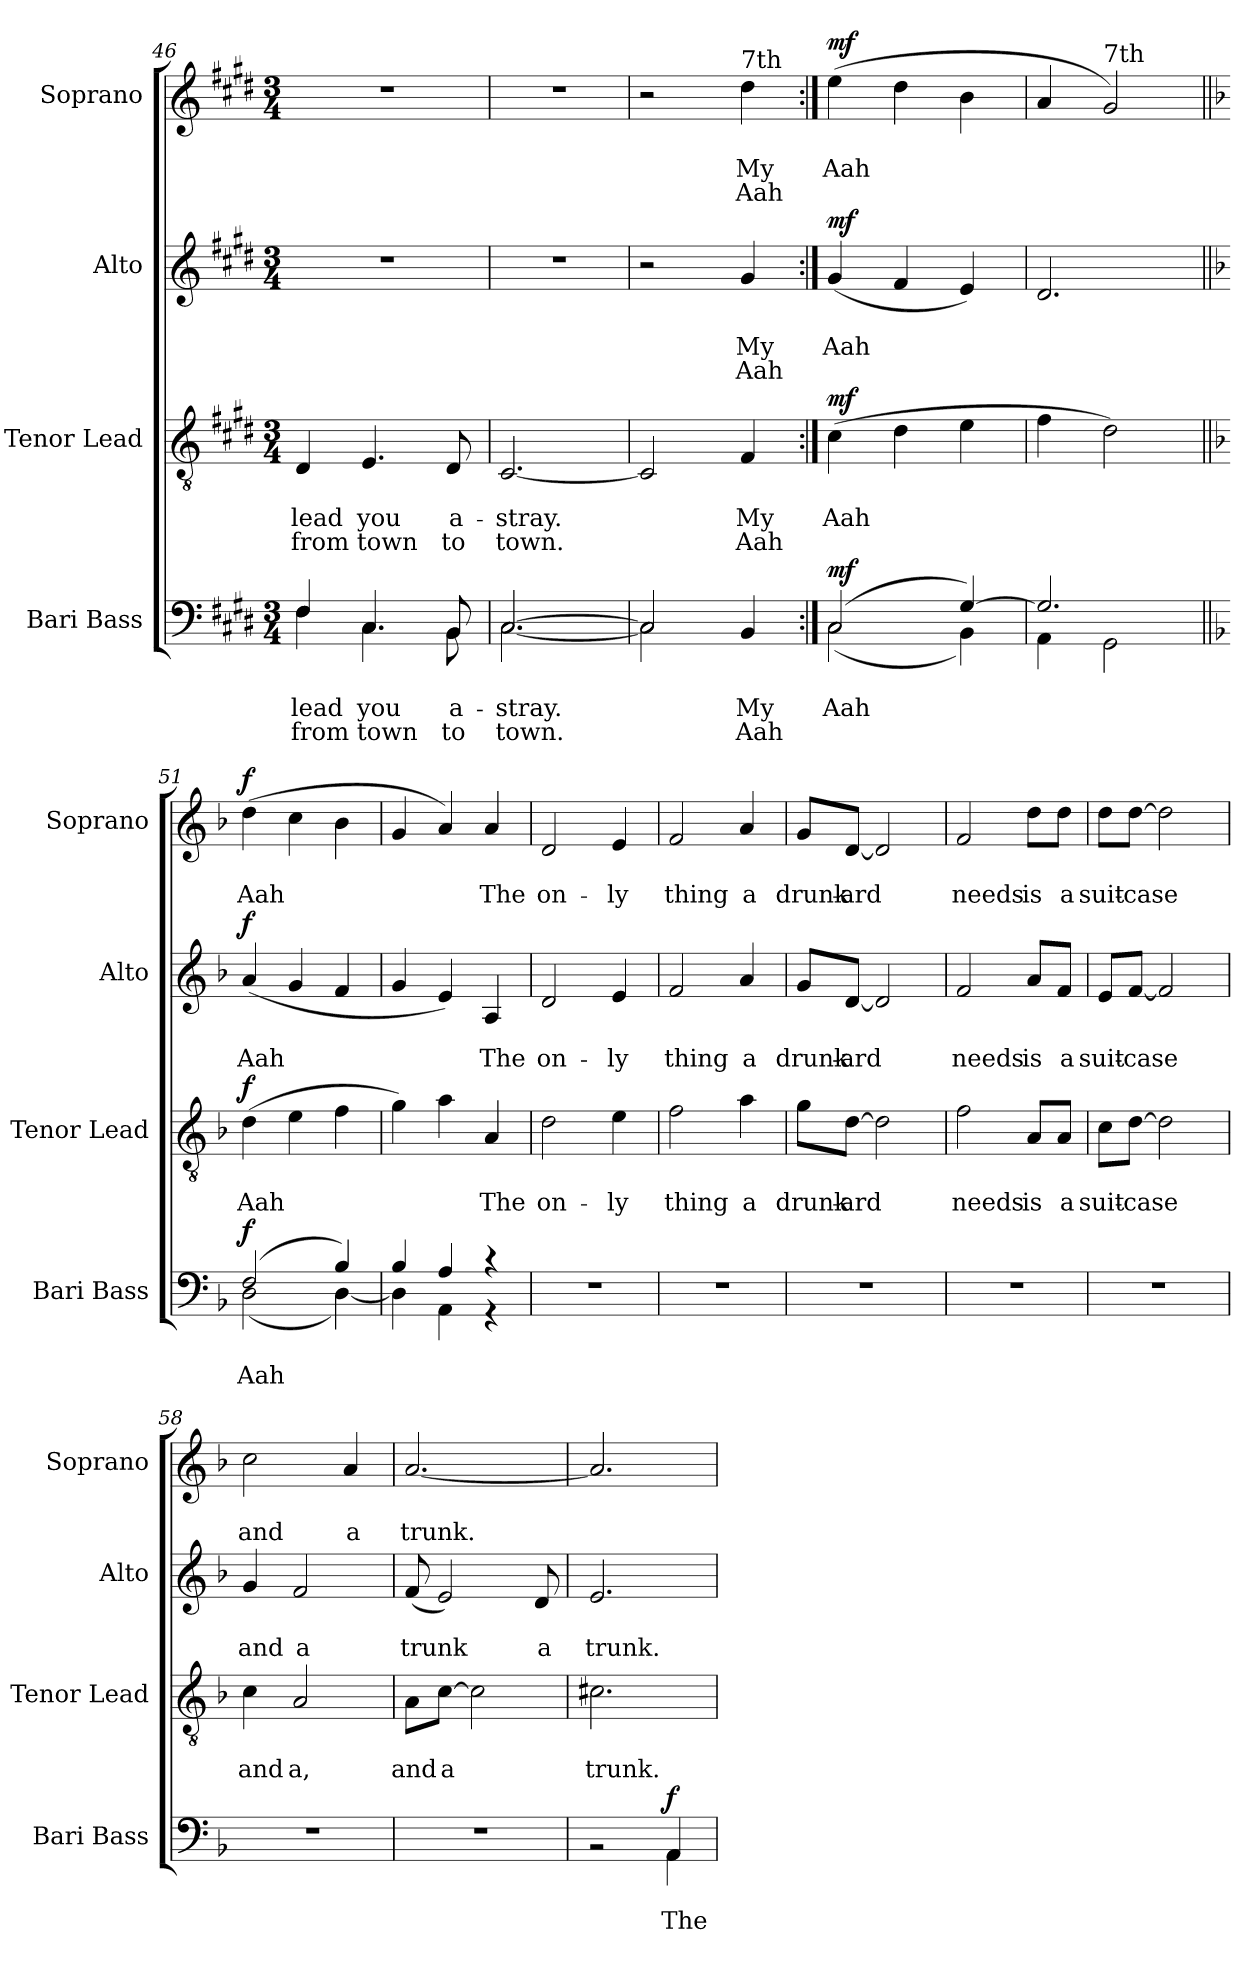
**kern	**text	**text	**text	**dynam	**kern	**text	**text	**text	**dynam	**kern	**text	**text	**text	**dynam	**kern	**text	**text	**text	**dynam
*part4	*part4	*part4	*part4	*part4	*part3	*part3	*part3	*part3	*part3	*part2	*part2	*part2	*part2	*part2	*part1	*part1	*part1	*part1	*part1
*staff4	*staff4	*staff4	*staff4	*staff4	*staff3	*staff3	*staff3	*staff3	*staff3	*staff2	*staff2	*staff2	*staff2	*staff2	*staff1	*staff1	*staff1	*staff1	*staff1
*I"Bari Bass	*	*	*	*	*I"Tenor Lead	*	*	*	*	*I"Alto	*	*	*	*	*I"Soprano	*	*	*	*
*I'Bari Bass	*	*	*	*	*I'Tenor  Lead	*	*	*	*	*I'Alto	*	*	*	*	*I'Soprano	*	*	*	*
*clefF4	*	*	*	*	*clefGv2	*	*	*	*	*clefG2	*	*	*	*	*clefG2	*	*	*	*
*k[f#c#g#d#]	*	*	*	*	*k[f#c#g#d#]	*	*	*	*	*k[f#c#g#d#]	*	*	*	*	*k[f#c#g#d#]	*	*	*	*
*M3/4	*	*	*	*	*M3/4	*	*	*	*	*M3/4	*	*	*	*	*M3/4	*	*	*	*
=46	=46	=46	=46	=46	=46	=46	=46	=46	=46	=46	=46	=46	=46	=46	=46	=46	=46	=46	=46
*^	*	*	*	*	*	*	*	*	*	*	*	*	*	*	*	*	*	*	*
4F#/	4F#\	.	lead	from	.	4D#/	.	lead	from	.	2.r	.	.	.	.	2.r	.	.	.	.
4.C#/	4.C#\	.	you	town	.	4.E/	.	you	town	.	.	.	.	.	.	.	.	.	.	.
8BB/	8BB\	.	a-	to	.	8D#/	.	a-	to	.	.	.	.	.	.	.	.	.	.	.
=47	=47	=47	=47	=47	=47	=47	=47	=47	=47	=47	=47	=47	=47	=47	=47	=47	=47	=47	=47	=47
[2.C#/	[2.C#\	.	-stray.	town.	.	[2.C#/	.	-stray.	town.	.	2.r	.	.	.	.	2.r	.	.	.	.
=48	=48	=48	=48	=48	=48	=48	=48	=48	=48	=48	=48	=48	=48	=48	=48	=48	=48	=48	=48	=48
2C#/]	2C#\]	.	.	.	.	2C#/]	.	.	.	.	2r	.	.	.	.	2r	.	.	.	.
!	!	!	!	!	!	!	!	!	!	!	!	!	!	!	!	!LO:TX:a:t=7th	!	!	!	!
4BB/	4ryy	.	My	Aah	.	4F#/	.	My	Aah	.	4g#/	.	My	Aah	.	4dd#\	.	My	Aah	.
=49:|!	=49:|!	=49:|!	=49:|!	=49:|!	=49:|!	=49:|!	=49:|!	=49:|!	=49:|!	=49:|!	=49:|!	=49:|!	=49:|!	=49:|!	=49:|!	=49:|!	=49:|!	=49:|!	=49:|!	=49:|!
!	!	!	!	!	!LO:DY:a	!	!	!	!	!LO:DY:a	!	!	!	!	!LO:DY:a	!	!	!	!	!LO:DY:a
(2C#/	(2C#\	.	Aah	.	mf	(4c#\	.	Aah	.	mf	(4g#/	.	Aah	.	mf	(4ee\	.	Aah	.	mf
.	.	.	.	.	.	4d#\	.	.	.	.	4f#/	.	.	.	.	4dd#\	.	.	.	.
[4G#/)	4BB\)	.	.	.	.	4e\	.	.	.	.	4e/)	.	.	.	.	4b\	.	.	.	.
=50	=50	=50	=50	=50	=50	=50	=50	=50	=50	=50	=50	=50	=50	=50	=50	=50	=50	=50	=50	=50
2.G#/]	4AA\	.	.	.	.	4f#\	.	.	.	.	2.d#/	.	.	.	.	4a/	.	.	.	.
!	!	!	!	!	!	!	!	!	!	!	!	!	!	!	!	!LO:TX:a:t=7th	!	!	!	!
.	2GG#\	.	.	.	.	2d#\)	.	.	.	.	.	.	.	.	.	2g#/)	.	.	.	.
=51||	=51||	=51||	=51||	=51||	=51||	=51||	=51||	=51||	=51||	=51||	=51||	=51||	=51||	=51||	=51||	=51||	=51||	=51||	=51||	=51||
*k[b-]	*	*	*	*	*	*k[b-]	*	*	*	*	*k[b-]	*	*	*	*	*k[b-]	*	*	*	*
!	!	!	!	!	!LO:DY:a	!	!	!	!	!LO:DY:a	!	!	!	!	!LO:DY:a	!	!	!	!	!LO:DY:a
(2F/	(2D\	.	Aah	.	f	(4d\	.	Aah	.	f	(4a/	.	Aah	.	f	(4dd\	.	Aah	.	f
.	.	.	.	.	.	4e\	.	.	.	.	4g/	.	.	.	.	4cc\	.	.	.	.
4B-/)	[4D\)	.	.	.	.	4f\	.	.	.	.	4f/	.	.	.	.	4b-\	.	.	.	.
=52	=52	=52	=52	=52	=52	=52	=52	=52	=52	=52	=52	=52	=52	=52	=52	=52	=52	=52	=52	=52
4B-/	4D\]	.	.	.	.	4g\)	.	.	.	.	4g/	.	.	.	.	4g/	.	.	.	.
4A/	4AA\	.	.	.	.	4a\	.	.	.	.	4e/)	.	.	.	.	4a/)	.	.	.	.
4r	4r	.	.	.	.	4A/	.	The	.	.	4A/	.	The	.	.	4a/	.	The	.	.
*v	*v	*	*	*	*	*	*	*	*	*	*	*	*	*	*	*	*	*	*	*
!!LO:LB:g=z
=53	=53	=53	=53	=53	=53	=53	=53	=53	=53	=53	=53	=53	=53	=53	=53	=53	=53	=53	=53
2.r	.	.	.	.	2d\	.	on-	.	.	2d/	.	on-	.	.	2d/	.	on-	.	.
.	.	.	.	.	4e\	.	-ly	.	.	4e/	.	-ly	.	.	4e/	.	-ly	.	.
=54	=54	=54	=54	=54	=54	=54	=54	=54	=54	=54	=54	=54	=54	=54	=54	=54	=54	=54	=54
2.r	.	.	.	.	2f\	.	thing	.	.	2f/	.	thing	.	.	2f/	.	thing	.	.
.	.	.	.	.	4a\	.	a	.	.	4a/	.	a	.	.	4a/	.	a	.	.
=55	=55	=55	=55	=55	=55	=55	=55	=55	=55	=55	=55	=55	=55	=55	=55	=55	=55	=55	=55
2.r	.	.	.	.	8g\L	.	drunk-	.	.	8g/L	.	drunk-	.	.	8g/L	.	drunk-	.	.
.	.	.	.	.	[8d\J	.	-ard	.	.	[8d/J	.	-ard	.	.	[8d/J	.	-ard	.	.
.	.	.	.	.	2d\]	.	.	.	.	2d/]	.	.	.	.	2d/]	.	.	.	.
=56	=56	=56	=56	=56	=56	=56	=56	=56	=56	=56	=56	=56	=56	=56	=56	=56	=56	=56	=56
2.r	.	.	.	.	2f\	.	needs	.	.	2f/	.	needs	.	.	2f/	.	needs	.	.
.	.	.	.	.	8A/L	.	is	.	.	8a/L	.	is	.	.	8dd\L	.	is	.	.
.	.	.	.	.	8A/J	.	a	.	.	8f/J	.	a	.	.	8dd\J	.	a	.	.
=57	=57	=57	=57	=57	=57	=57	=57	=57	=57	=57	=57	=57	=57	=57	=57	=57	=57	=57	=57
2.r	.	.	.	.	8c\L	.	suit-	.	.	8e/L	.	suit-	.	.	8dd\L	.	suit-	.	.
.	.	.	.	.	[8d\J	.	-case	.	.	[8f/J	.	-case	.	.	[8dd\J	.	-case	.	.
.	.	.	.	.	2d\]	.	.	.	.	2f/]	.	.	.	.	2dd\]	.	.	.	.
=58	=58	=58	=58	=58	=58	=58	=58	=58	=58	=58	=58	=58	=58	=58	=58	=58	=58	=58	=58
2.r	.	.	.	.	4c\	.	and	.	.	4g/	.	and	.	.	2cc\	.	and	.	.
.	.	.	.	.	2A/	.	a,	.	.	2f/	.	a	.	.	.	.	.	.	.
.	.	.	.	.	.	.	.	.	.	.	.	.	.	.	4a/	.	a	.	.
=59	=59	=59	=59	=59	=59	=59	=59	=59	=59	=59	=59	=59	=59	=59	=59	=59	=59	=59	=59
2.r	.	.	.	.	8A\L	.	and	.	.	(8f/	.	trunk	.	.	[2.a/	.	trunk.	.	.
.	.	.	.	.	[8c\J	.	a	.	.	2e/)	.	.	.	.	.	.	.	.	.
.	.	.	.	.	2c\]	.	.	.	.	.	.	.	.	.	.	.	.	.	.
.	.	.	.	.	.	.	.	.	.	8d/	.	a	.	.	.	.	.	.	.
=60	=60	=60	=60	=60	=60	=60	=60	=60	=60	=60	=60	=60	=60	=60	=60	=60	=60	=60	=60
*^	*	*	*	*	*	*	*	*	*	*	*	*	*	*	*	*	*	*	*
2rBB	2ryy	.	.	.	.	2.c#X\	.	trunk.	.	.	2.e/	.	trunk.	.	.	2.a/]	.	.	.	.
!	!	!	!	!	!LO:DY:a	!	!	!	!	!	!	!	!	!	!	!	!	!	!	!
4AA/	4AA\	.	The	.	f	.	.	.	.	.	.	.	.	.	.	.	.	.	.	.
*v	*v	*	*	*	*	*	*	*	*	*	*	*	*	*	*	*	*	*	*	*
=	=	=	=	=	=	=	=	=	=	=	=	=	=	=	=	=	=	=	=
*-	*-	*-	*-	*-	*-	*-	*-	*-	*-	*-	*-	*-	*-	*-	*-	*-	*-	*-	*-
